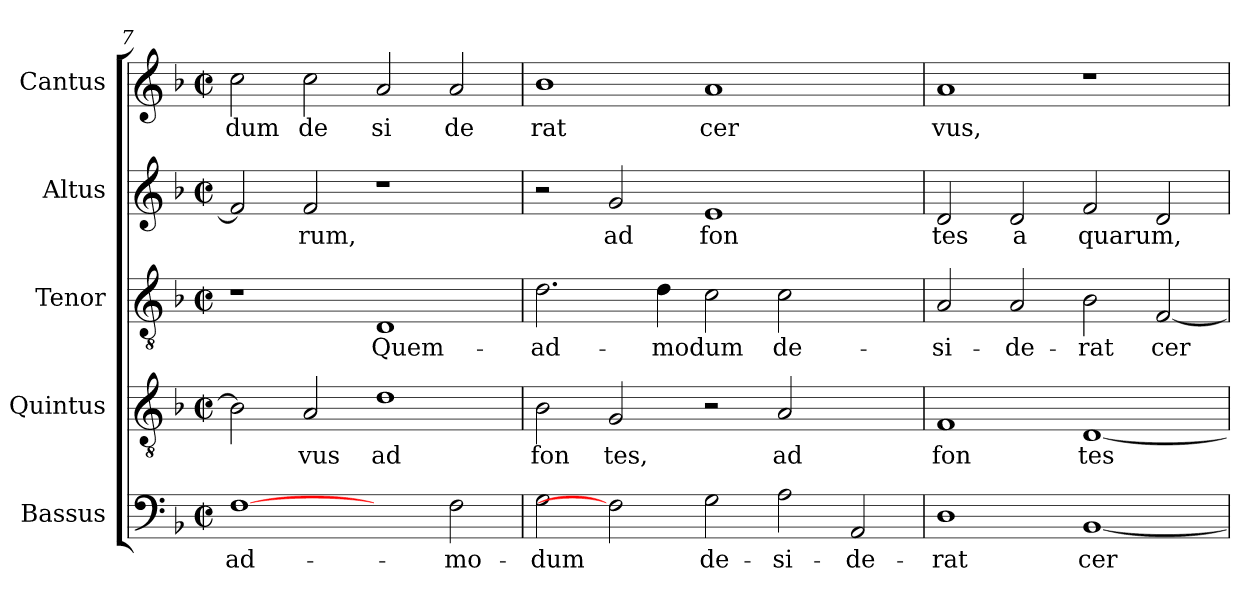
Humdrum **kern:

**kern	**text	**kern	**text	**kern	**text	**kern	**text	**kern	**text
*part5	*part5	*part4	*part4	*part3	*part3	*part2	*part2	*part1	*part1
*staff5	*staff5	*staff4	*staff4	*staff3	*staff3	*staff2	*staff2	*staff1	*staff1
*I"Bassus	*	*I"Quintus	*	*I"Tenor	*	*I"Altus	*	*I"Cantus	*
!!LO:LB:g=z
*clefF4	*	*clefGv2	*	*clefGv2	*	*clefG2	*	*clefG2	*
*k[b-]	*	*k[b-]	*	*k[b-]	*	*k[b-]	*	*k[b-]	*
*F:	*	*F:	*	*F:	*	*F:	*	*F:	*
*M2/2	*	*M2/2	*	*M2/2	*	*M2/2	*	*M2/2	*
*met(c|)	*	*met(c|)	*	*met(c|)	*	*met(c|)	*	*met(c|)	*
=7	=7	=7	=7	=7	=7	=7	=7	=7	=7
!	!LO:LY:b:cj	!	!	!	!	!	!	!	!LO:LY:b:cj
[1F	-ad-	2B-\]	.	1r	.	2f/]	.	2cc\	dum
!	!	!	!LO:LY:b:cj	!	!	!	!LO:LY:b:cj	!	!LO:LY:b:cj
.	.	2A/	-vus	.	.	2f/	rum,	2cc\	de
!	!	!	!LO:LY:b:cj	!	!LO:LY:b:cj	!	!	!	!LO:LY:b:cj
2ryy	.	1d	ad	1D	Quem-	1r	.	2a/	si
!	!LO:LY:b:cj	!	!	!	!	!	!	!	!LO:LY:b:cj
2F\	-mo-	.	.	.	.	.	.	2a/	de
=8	=8	=8	=8	=8	=8	=8	=8	=8	=8
!	!LO:LY:b:cj	!	!LO:LY:b:cj	!	!LO:LY:b:cj	!	!	!	!LO:LY:b:cj
2G\	-dum	2B-\	fon	2.d\	-ad-	2r	.	1b-	rat
!	!	!	!LO:LY:b:cj	!	!	!	!LO:LY:b:cj	!	!
2F]	.	2G/	tes,	.	.	2g/	ad	.	.
!	!	!	!	!	!LO:LY:b	!	!	!	!
.	.	.	.	4d\	-modum	.	.	.	.
!	!LO:LY:b:cj	!	!	!	!	!	!LO:LY:b:cj	!	!LO:LY:b:cj
2G\	de-	2r	.	2c\	.	1e	fon	1a	cer
!	!LO:LY:b:cj	!	!LO:LY:b:cj	!	!LO:LY:b:cj	!	!	!	!
2A\	-si-	2A/	ad	2c\	de-	.	.	.	.
!	!LO:LY:b:cj	!	!	!	!	!	!	!	!
2AA/	-de-	2ryy	.	2ryy	.	2ryy	.	2ryy	.
=9	=9	=9	=9	=9	=9	=9	=9	=9	=9
!	!LO:LY:b:cj	!	!LO:LY:b:cj	!	!LO:LY:b:cj	!	!LO:LY:b:cj	!	!LO:LY:b:cj
1D	-rat	1F	fon	2A/	-si-	2d/	tes	1a	vus,
!	!	!	!	!	!LO:LY:b:cj	!	!LO:LY:b:cj	!	!
.	.	.	.	2A/	-de-	2d/	a	.	.
!	!LO:LY:b:cj	!	!LO:LY:b:cj	!	!LO:LY:b:cj	!	!LO:LY:b	!	!
[<1BB-	cer-	[<1D	tes	2B-\	-rat	2f/	quarum,	1r	.
!	!	!	!	!	!LO:LY:b	!	!	!	!
.	.	.	.	[<2F/	cer-	2d/	.	.	.
=	=	=	=	=	=	=	=	=	=
*-	*-	*-	*-	*-	*-	*-	*-	*-	*-
